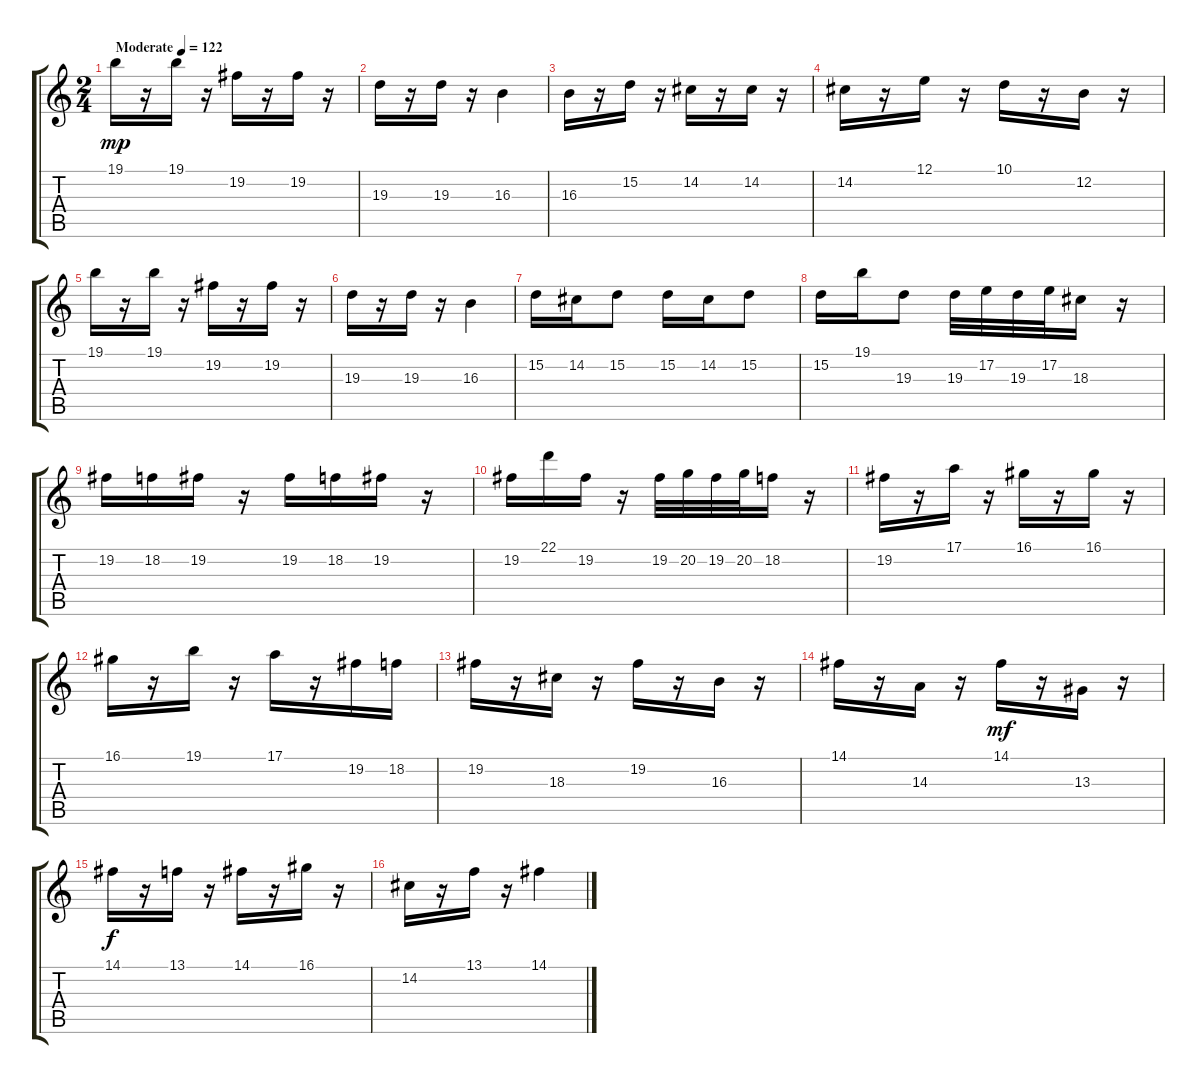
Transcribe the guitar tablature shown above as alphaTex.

\track "" {instrument stringensemble1}
\staff {score tabs}
\tuning (E4 B3 G3 D3 A2 E2) {hide}
\ts (2 4)
\tempo (122 "Moderate")
\clef g2
\ks c
19.1.16{dy mp instrument stringensemble1} r.16 19.1.16 r.16 19.2.16 r.16 19.2.16 r.16 |
19.3.16 r.16 19.3.16 r.16 16.3.4 |
16.3.16 r.16 15.2.16 r.16 14.2.16 r.16 14.2.16 r.16 |
14.2.16 r.16 12.1.16 r.16 10.1.16 r.16 12.2.16 r.16 |
19.1.16 r.16 19.1.16 r.16 19.2.16 r.16 19.2.16 r.16 |
19.3.16 r.16 19.3.16 r.16 16.3.4 |
15.2.16 14.2.16 15.2.8 15.2.16 14.2.16 15.2.8 |
15.2.16 19.1.16 19.3.8 19.3.32 17.2.32 19.3.32 17.2.32 18.3.16 r.16 |
19.2.16 18.2.16 19.2.16 r.16 19.2.16 18.2.16 19.2.16 r.16 |
19.2.16 22.1.16 19.2.16 r.16 19.2.32 20.2.32 19.2.32 20.2.32 18.2.16 r.16 |
19.2.16 r.16 17.1.16 r.16 16.1.16 r.16 16.1.16 r.16 |
16.1.16 r.16 19.1.16 r.16 17.1.16 r.16 19.2.16 18.2.16 |
19.2.16 r.16 18.3.16 r.16 19.2.16 r.16 16.3.16 r.16 |
14.1.16 r.16 14.3.16 r.16 14.1.16{dy mf} r.16 13.3.16 r.16 |
14.1.16{dy f} r.16 13.1.16 r.16 14.1.16 r.16 16.1.16 r.16 |
14.2.16 r.16 13.1.16 r.16 14.1.4
